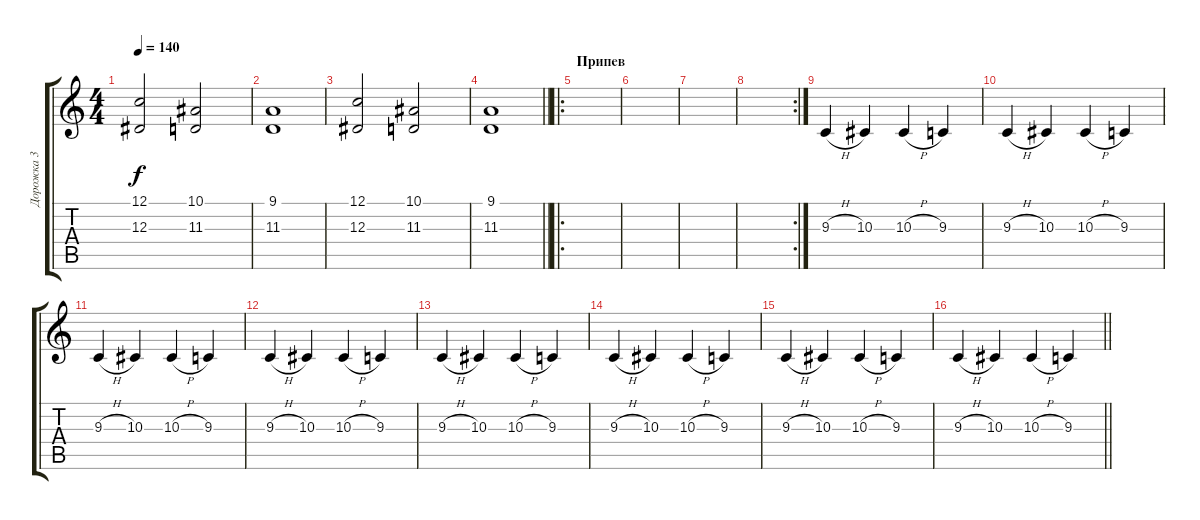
\track ("Дорожка 3" "Дорожка 3") {instrument fx4atmosphere}
\staff {score tabs}
\tuning (C4 G3 Eb3 Bb2 F2 C2) {hide}
\ts (4 4)
\tempo 140
\clef g2
\ks c
(12.1 12.3).2{dy f} (10.1 11.3).2 |
(9.1 11.3).1 |
(12.1 12.3).2 (10.1 11.3).2 |
\barLineRight lightlight
(9.1 11.3).1 |
\ro
\section ("" "Припев")
|
|
|
\rc 2
|
9.3{h}.4 10.3.4 10.3{h}.4 9.3.4 |
9.3{h}.4 10.3.4 10.3{h}.4 9.3.4 |
9.3{h}.4 10.3.4 10.3{h}.4 9.3.4 |
9.3{h}.4 10.3.4 10.3{h}.4 9.3.4 |
9.3{h}.4 10.3.4 10.3{h}.4 9.3.4 |
9.3{h}.4 10.3.4 10.3{h}.4 9.3.4 |
9.3{h}.4 10.3.4 10.3{h}.4 9.3.4 |
\barLineRight lightlight
9.3{h}.4 10.3.4 10.3{h}.4 9.3.4
